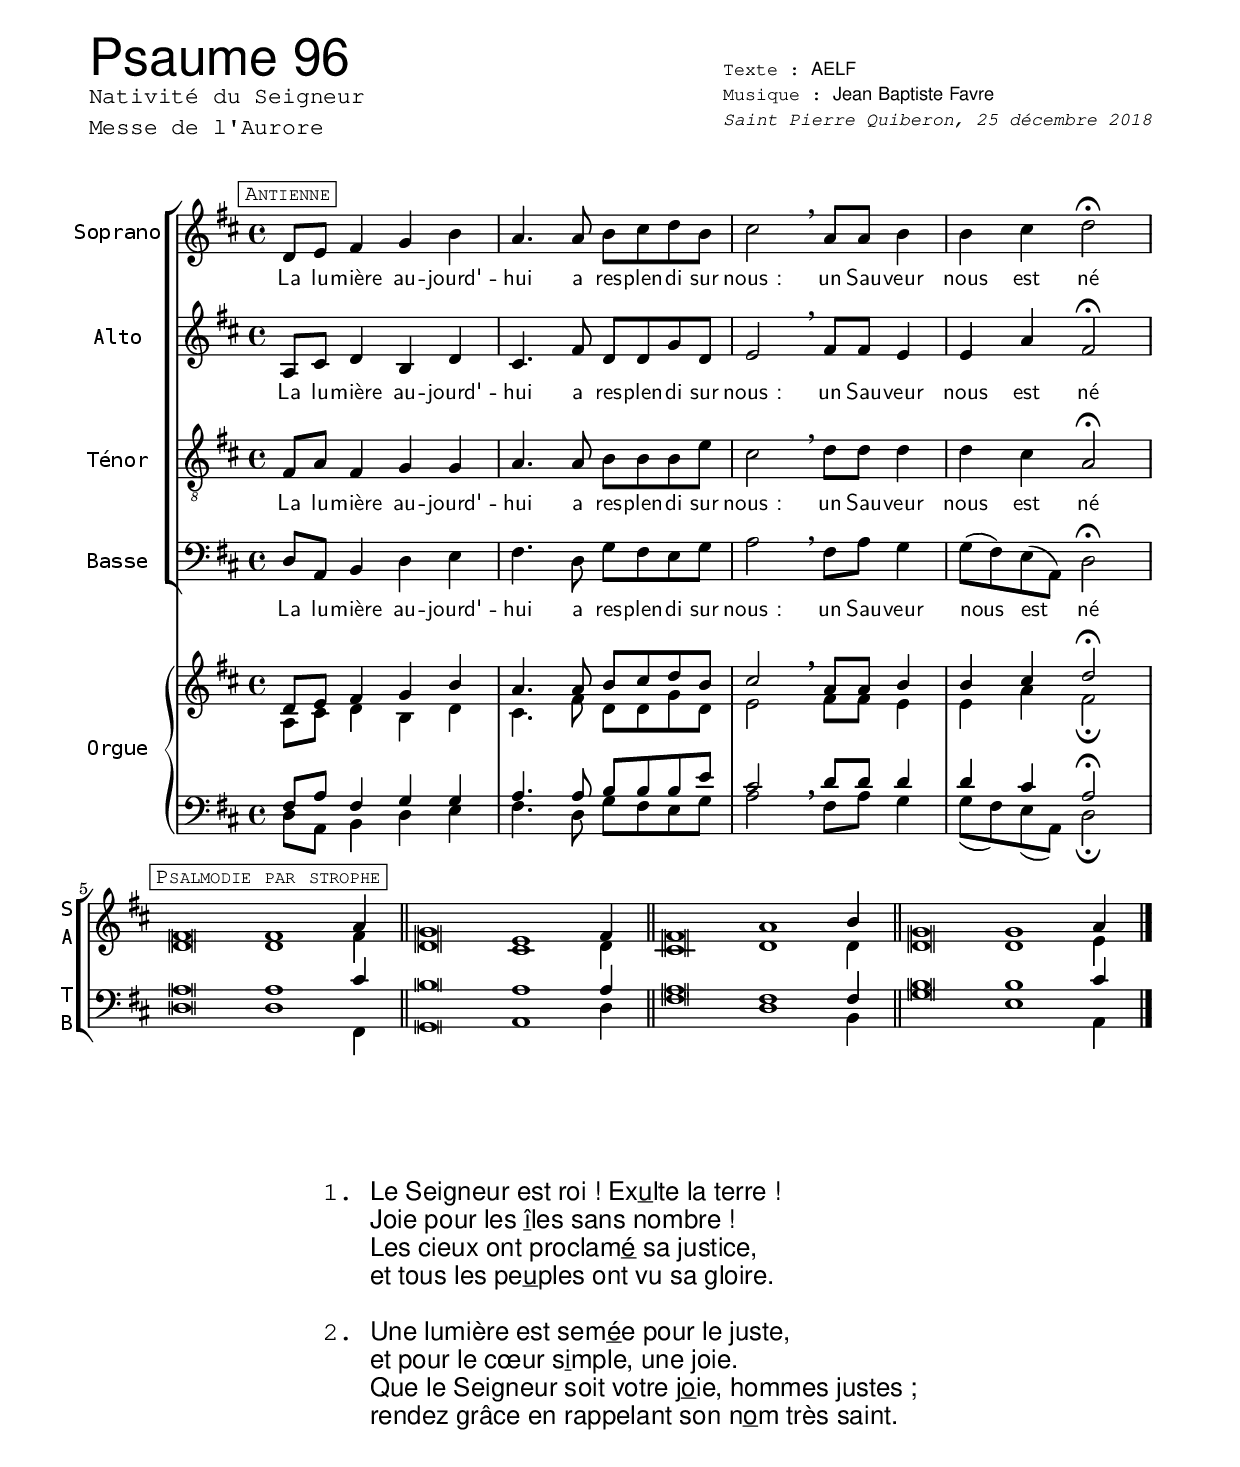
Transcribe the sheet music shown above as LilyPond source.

\version "2.18.2"
\language "english"
\include "../libs/commonFunctions.ily"

tempoVerseRallentando = {
  \set Score.tempoHideNote = ##t
  \tempo 4=60
}
tempoVerseAcelerando = {
  \set Score.tempoHideNote = ##t
  \tempo 2=120
}

scoreHeader = \header {
  title = "Psaume 96"
  subtitle = \markup { \column { "Nativité du Seigneur" "Messe de l'Aurore" }}
  composer = "Jean Baptiste Favre"
  poet = "AELF"
  date = "Saint Pierre Quiberon, 25 décembre 2018"
}

global = {
  \key d \major
}

%%%%%%%%%%%%%%%%%%%%%%%%%%%%%%
%%%%%%%%%% Antiphon %%%%%%%%%%
%%%%%%%%%%%%%%%%%%%%%%%%%%%%%%
antiphonRythm = {}
antiphonMusicSoprano = \relative c' {
  \markCustom "Antienne"
  d8 e fs4 g b a4. a8 b cs d b cs2 \breathe a8 a b4 b cs d2
  }

antiphonMusicAlto = \relative c' {
  a8 cs d4 b d cs4. fs8 d d g d e2 \breathe fs8 fs e4 e a fs2
  }

antiphonMusicTenor =  \relative c {
  fs8 a fs4 g g a4. a8 b b b e cs2 \breathe d8 d d4 d cs a2
  }

antiphonMusicBass =  \relative c {
  d8 a b4 d e fs4. d8 g fs e g a2 \breathe fs8 a g4 g8 (fs) e (a,) d2
  }

antiphonLyrics = \lyricmode {
  La lu -- mière au -- jourd' -- hui a res -- plen -- di sur nous&nbsp;: un Sau -- veur nous est né !
  }

antiphonLyricsSoprano = \antiphonLyrics
antiphonLyricsAlto = \antiphonLyrics
antiphonLyricsTenor = \antiphonLyrics
antiphonLyricsBass = \antiphonLyrics

%%%%%%%%%%%%%%%%%%%%%%%%%%%%%%%%%%%%%%%%%%%%%%
%%%%%%%%%%          Verses          %%%%%%%%%%
%%%%%%%%%%%%%%%%%%%%%%%%%%%%%%%%%%%%%%%%%%%%%%

% quand on a fini de rentrer la musique partout, on peut préciser
% (chez les Soprano uniquement!) les paramètres de tempo MIDI
% en utilisant \tAcce et \tRall

verseStropheRythm = {
  \markCustom "Psalmodie par strophe" \cadenzaOn
  s\breve s1 s4 \bar "||"
  s\breve s1 s4 \bar "||"
  s\breve s1 s4 \bar "||"
  s\breve s1 s4 \bar "|."
}
verseRythm = {}
verseStropheMusicSoprano = \relative c' {
  fs\breve fs1 a4
  g\breve e1 fs4
  fs\breve a1 b4
  g\breve g1 a4
  }
verseMusicSoprano = {}

verseStropheMusicAlto = \relative c' {
  d\breve d1 fs4
  d\breve cs1 d4
  cs\breve d1 d4
  d\breve d1 e4
  }
verseMusicAlto = {}

verseStropheMusicTenor = \relative c' {
  a\breve a1 cs4
  b\breve a1 a4
  a\breve fs1 fs4
  b\breve b1 cs4
  }
verseMusicTenor = {}

verseStropheMusicBass = \relative c {
  d\breve d1 fs,4
  g\breve a1 d4
  fs\breve d1 b4
  g'\breve e1 a,4
  }
verseMusicBass = {}

verseLyrics = \markup {
  \vspace #5
  \override #'(font-family . sans)
  \override #'(font-size . 2)
  \fill-line {
    \left-column{
      \concat { \typewriter "1. " "Le Seigneur est roi&nbsp;! Ex" \underline u "lte la terre&nbsp;!" }
      \concat { \typewriter "   " "Joie pour les " \underline î "les sans nombre&nbsp;!" }
      \concat { \typewriter "   " "Les cieux ont proclam" \underline é " sa justice," }
      \concat { \typewriter "   " "et tous les pe" \underline u "ples ont vu sa gloire." }
      \vspace #1
      \concat { \typewriter "2. " "Une lumière est sem" \underline é "e pour le juste," }
      \concat { \typewriter "   " "et pour le cœur s" \underline i "mple, une joie." }
      \concat { \typewriter "   " "Que le Seigneur soit votre j" \underline o "ie, hommes justes&nbsp;;" }
      \concat { \typewriter "   " "rendez grâce en rappelant son n" \underline o "m très saint." }
    }
  }
}

%%%%%%%%%%%%%%%%%%%%%%%%%%%%%%%%%%%%%%%%%%%%%%%%%%%%%%%%%%%%%%%%%%%%%
%%%%%%%%%%%%%%%%%%%          Draw score          %%%%%%%%%%%%%%%%%%%%
%%%%%%%%%%%%%%%%%%%%%%%%%%%%%%%%%%%%%%%%%%%%%%%%%%%%%%%%%%%%%%%%%%%%%
% Load Piano settings & layout
partition = {
  <<
    % Antienne à 4 voix mixtes
    %\include "../libs/layouts/commonAntiphonFourVoices.ily"
    \new ChoirStaff = "Antophon4Voices" <<
      \new Staff = "AntiphonSopranoStaff" <<
        \once \override Staff.VerticalAxisGroup.remove-first = ##t
        \set Staff.instrumentName = "Soprano"
        \clef "treble"
        \new Dynamics \antiphonRythm
        \new Voice = "antiphonSoprano" { \global \antiphonMusicSoprano\fermata}
        \new Lyrics \lyricsto "antiphonSoprano" { \antiphonLyricsSoprano }
      >>
      \new Staff = "AntiphonAltoStaff" <<
        \once \override Staff.VerticalAxisGroup.remove-first = ##t
        \set Staff.instrumentName = "Alto"
        \clef "treble"
        \new Dynamics \antiphonRythm
        \new Voice = "antiphonAlto" { \global \antiphonMusicAlto\fermata }
        \new Lyrics \lyricsto "antiphonAlto" { \antiphonLyricsAlto }
      >>
      \new Staff = "AntiphonTenorStaff" <<
        \once \override Staff.VerticalAxisGroup.remove-first = ##t
        \set Staff.instrumentName = "Ténor"
        \clef "treble_8"
        \new Dynamics \antiphonRythm
        \new Voice = "antiphonTenor" { \global \antiphonMusicTenor\fermata }
        \new Lyrics \lyricsto "antiphonTenor" { \antiphonLyricsTenor }
      >>
      \new Staff  = "AntiphonBassStaff" <<
        \once \override Staff.VerticalAxisGroup.remove-first = ##t
        \set Staff.instrumentName = "Basse"
        \clef "bass"
        \new Dynamics \antiphonRythm
        \new Voice = "AntiphonBass" { \global \antiphonMusicBass\fermata }
        \new Lyrics \lyricsto "AntiphonBass" { \antiphonLyricsBass }
      >>
    >>
    %\include "../libs/layouts/commonPiano.ily"
    \new PianoStaff
    <<
      \set PianoStaff.instrumentName = #"Orgue"
      \new Staff <<
        \set Staff.printPartCombineTexts = ##f
        \once \override Staff.VerticalAxisGroup.remove-first = ##t
        \clef treble
        \new Voice = "soprani" {\global \voiceOne \antiphonMusicSoprano\fermata }
        \new Voice = "alti" {\global \voiceTwo \antiphonMusicAlto\fermata }
      >>
      \new Staff <<
        \set Staff.printPartCombineTexts = ##f
        \once \override Staff.VerticalAxisGroup.remove-first = ##t
        \clef bass
        \new Voice = "tenors" {\global \voiceThree \antiphonMusicTenor\fermata }
        \new Voice = "bass" {\global \voiceFour \antiphonMusicBass\fermata }
      >>
    >>
    % Psalmodie à 4 voix mixtes
    %\include "../libs/layouts/commonVerseFourVoices.ily"
    \new ChoirStaff = "versePsalmody"
    <<
      \new Staff = "verseSopranoAlto" <<
        \set Staff.shortInstrumentName = \markup { \right-column { "S" "A" } }
        \once \override Staff.VerticalAxisGroup.remove-first = ##t
        \global
        \clef treble
        \new Dynamics {\silence \antiphonMusicSoprano \verseStropheRythm \verseRythm}
        \new Voice = "verseSoprano" << \voiceOne {\silence \antiphonMusicSoprano \cadenzaOn \verseStropheMusicSoprano \verseMusicSoprano } >>
        \new Voice = "verseAlto" << \voiceTwo {\silence \antiphonMusicSoprano \cadenzaOn \verseStropheMusicAlto \verseMusicAlto } >>
      >>
      \new Staff = "verseTenorBass" <<
        \set Staff.shortInstrumentName = \markup { \right-column { "T" "B" } }
        \once \override Staff.VerticalAxisGroup.remove-first = ##t
        \global
        \clef bass
        \new Dynamics {\silence \antiphonMusicSoprano \verseStropheRythm \verseRythm}
        \new Voice = "verseTenor" << \voiceOne {\silence \antiphonMusicSoprano \cadenzaOn \verseStropheMusicTenor \verseMusicTenor } >>
        \new Voice = "verseBass" << \voiceTwo {\silence \antiphonMusicSoprano \cadenzaOn \verseStropheMusicBass \verseMusicBass } >>
      >>
    >>
  >>
}
%%%%%%%%%%%%% PARTITION VISUELLE %%%%%%%%%%%%%
% PDF output
\paper {
  top-margin = 1.5\cm
  bottom-margin = 1.5\cm
  left-margin = 1.5\cm
  right-margin = 1.5\cm
  markup-system-spacing = #'((basic-distance . 10)
     (minimum-distance . 10)
     (padding . 5)
     (stretchability . 5))
 system-system-spacing = #'((basic-distance . 5)
     (minimum-distance . 5)
     (padding . 1)
     (stretchability . 5))
  #(define fonts
    (set-global-fonts
     #:music "emmentaler"
     #:brace "emmentaler"
     #:roman "Latin Modern Roman"
     #:sans "Cantarell"
    ))
  #(include-special-characters)
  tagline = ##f
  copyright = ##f
  scoreTitleMarkup = \markup \columns {
    \fill-line {
      \column {
        \line {
          \left-column {
            \fontsize #8 \sans \fromproperty #'header:title
            \fontsize #1 \typewriter \fromproperty #'header:subtitle
          }
        }
      }
      \column {
        \line {
          \fontsize #-1
          \left-column {
            \line { \concat { \typewriter "Texte&nbsp;: " \sans \fromproperty #'header:poet \bold " " } }
            \line { \concat { \typewriter "Musique&nbsp;: " \sans \fromproperty #'header:composer \bold " " } }
            \typewriter \italic \fromproperty #'header:date
          }
        }
      }
    }
  }
}

#(set-global-staff-size 18)
\score {
  \partition
  \layout {
      ragged-last = ##f
      \context {
          \Staff
          \RemoveEmptyStaves
          \override NoteHead #'style = #'altdefault
          \override InstrumentName #'font-name = #"Monospace Regular"
      }
      \context {
          \PianoStaff
          \RemoveEmptyStaves
          \override NoteHead #'style = #'altdefault
          \override InstrumentName #'font-name = #"Monospace Regular"
      }
      \context {
          \ChoirStaff
          \RemoveEmptyStaves
          \override NoteHead #'style = #'altdefault
          \override InstrumentName #'font-name = #"Monospace Regular"
      }
      \override LyricText #'font-name = #"Latin Modern Sans"
      \override Score.RehearsalMark.font-family = #'typewriter
  }
  \scoreHeader
}
\verseLyrics

% Midi output
partitionStrophe = {
      \new PianoStaff = "antiphonMusic"
      <<
        \new Staff <<
          \global \clef treble
          \new Dynamics \antiphonRythm
          \new Voice = "antiphonMusicSoprano" \antiphonMusicSoprano
          \new Voice = "antiphonMusicAlto" \antiphonMusicAlto
        >>
        \new Staff <<
          \global \clef bass
          \new Dynamics \antiphonRythm
          \new Voice = "antiphonMusicTenor" \antiphonMusicTenor
          \new Voice = "antiphonMusicBass" \antiphonMusicBass
        >>
      >>
      \new ChoirStaff = "verseMusic"
      <<
        \new Staff = "verseMusicSA"
        <<
          \global
          \clef treble
          \new Dynamics {\verseStropheRythm}
          \new Voice = "verseMusicSoprano" \verseStropheMusicSoprano
          \new Voice = "verseMusicAlto" \verseStropheMusicAlto
        >>
        \new Staff = "verseMusicTB"
        <<
          \global
          \clef bass
          \new Dynamics {\verseStropheRythm}
          \new Voice = "verseMusicTenor" \verseStropheMusicTenor
          \new Voice = "verseMusicBass" \verseStropheMusicBass
        >>
      >>
    }
partitionVerset = {
      \new PianoStaff = "antiphonMusic"
      <<
        \new Staff <<
          \global \clef treble
          \new Dynamics \antiphonRythm
          \new Voice = "antiphonMusicSoprano" \antiphonMusicSoprano
          \new Voice = "antiphonMusicAlto" \antiphonMusicAlto
        >>
        \new Staff <<
          \global \clef bass
          \new Dynamics \antiphonRythm
          \new Voice = "antiphonMusicTenor" \antiphonMusicTenor
          \new Voice = "antiphonMusicBass" \antiphonMusicBass
        >>
      >>
      \new ChoirStaff = "verseMusic"
      <<
        \new Staff = "verseMusicSA"
        <<
          \global
          \clef treble
          \new Dynamics {\verseRythm}
          \new Voice = "verseMusicSoprano" \verseMusicSoprano
          \new Voice = "verseMusicAlto" \verseMusicAlto
        >>
        \new Staff = "verseMusicTB"
        <<
          \global
          \clef bass
          \new Dynamics {\verseRythm}
          \new Voice = "verseMusicTenor" \verseMusicTenor
          \new Voice = "verseMusicBass" \verseMusicBass
        >>
      >>
    }

\book {
\bookOutputSuffix "Verset"
\score {
  <<
    \keepWithTag #'audio \unfoldRepeats \partitionVerset
    \context Staff = "Soprano" {
      \set Score.midiMinimumVolume = #0.5
      \set Score.midiMaximumVolume = #0.7
      \set Staff.midiMinimumVolume = #0.8
      \set Staff.midiMaximumVolume = #1
    }
    \context Voice = "Soprano" {
      \set Score.midiMinimumVolume = #0.5
      \set Score.midiMaximumVolume = #0.7
      \set Staff.midiMinimumVolume = #0.8
      \set Staff.midiMaximumVolume = #1
    }
  >>
  \midi { \set midiMergeUnisons = ##t  \tempo 4. = 55}
}
}
\book {
\bookOutputSuffix "Strophe"
\score {
  <<
    \keepWithTag #'audio \unfoldRepeats \partitionStrophe
    \context Staff = "Soprano" {
      \set Score.midiMinimumVolume = #0.5
      \set Score.midiMaximumVolume = #0.7
      \set Staff.midiMinimumVolume = #0.8
      \set Staff.midiMaximumVolume = #1
    }
    \context Voice = "Soprano" {
      \set Score.midiMinimumVolume = #0.5
      \set Score.midiMaximumVolume = #0.7
      \set Staff.midiMinimumVolume = #0.8
      \set Staff.midiMaximumVolume = #1
    }
  >>
  \midi { \set midiMergeUnisons = ##t \tempo 4. = 55}
}
}